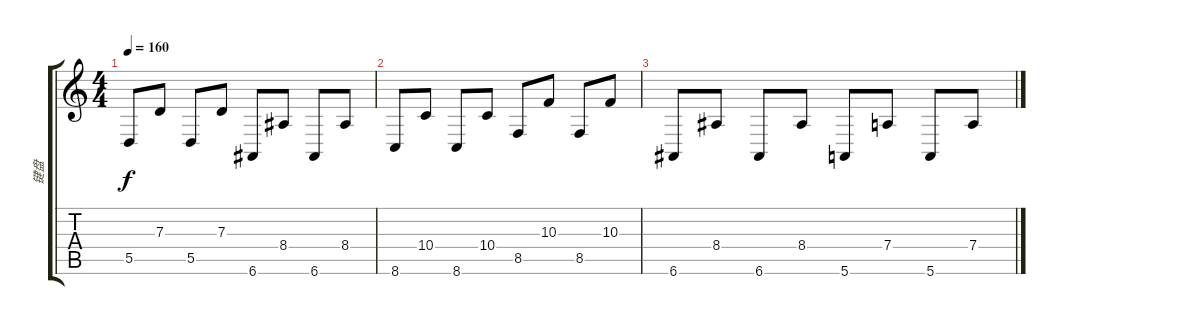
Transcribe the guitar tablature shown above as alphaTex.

\track ("键盘" "键盘") {instrument stringensemble1}
\staff {score tabs}
\tuning (E4 B3 G3 D3 A2 E2) {hide}
\ts (4 4)
\tempo 160
\clef g2
\ks c
5.5.8{dy f} 7.3.8 5.5.8 7.3.8 6.6.8 8.4.8 6.6.8 8.4.8 |
8.6.8 10.4.8 8.6.8 10.4.8 8.5.8 10.3.8 8.5.8 10.3.8 |
6.6.8 8.4.8 6.6.8 8.4.8 5.6.8 7.4.8 5.6.8 7.4.8
